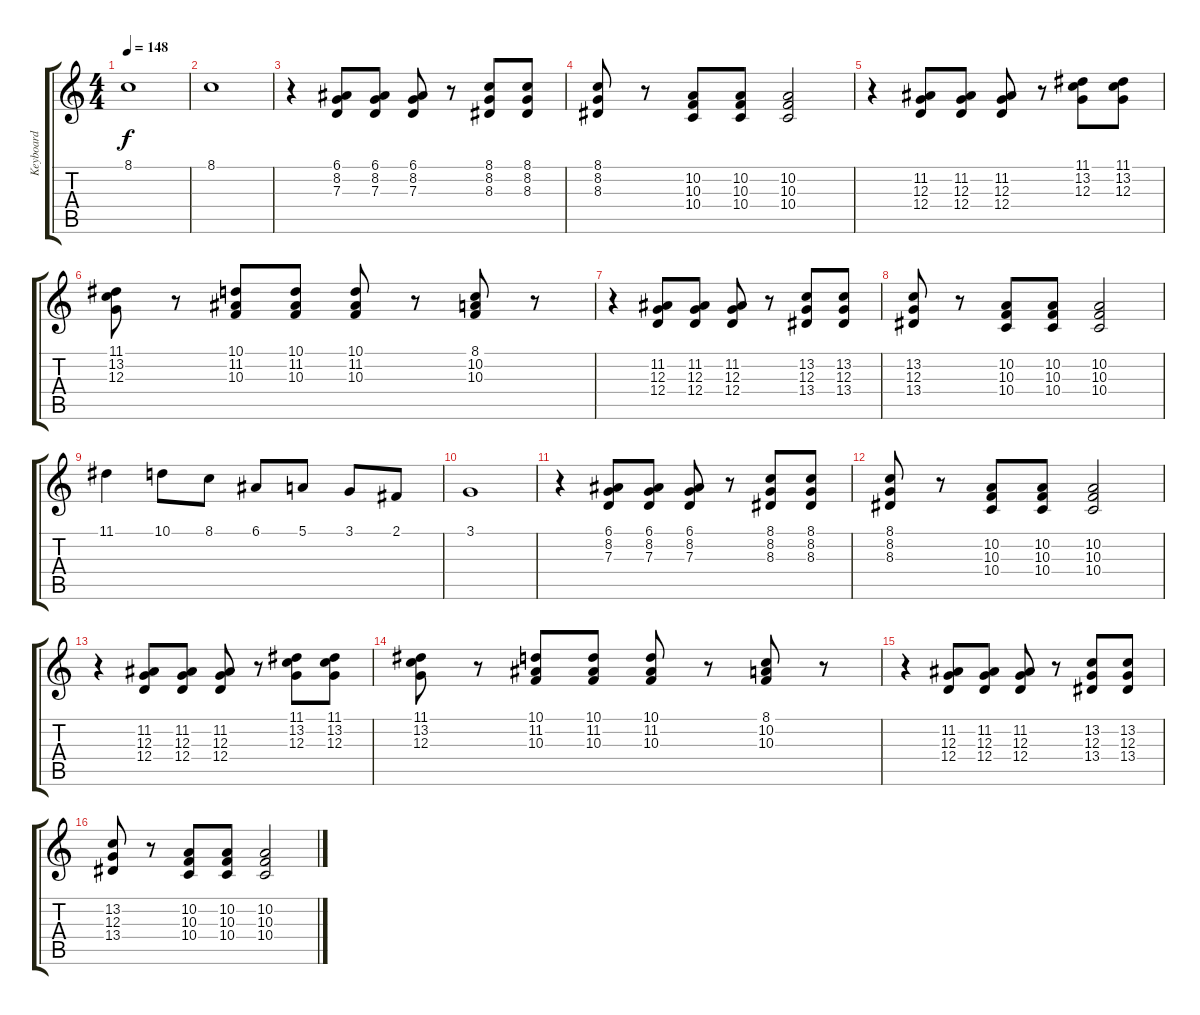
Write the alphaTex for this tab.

\track ("Keyboard" "Keyboard") {instrument stringensemble1}
\staff {score tabs}
\tuning (E4 B3 G3 D3 A2 E2) {hide}
\ts (4 4)
\tempo 148
\clef g2
\ks c
8.1.1{dy f} |
8.1.1 |
r.4{volume 16 instrument stringensemble1} (6.1 8.2 7.3).8 (6.1 8.2 7.3).8 (6.1 8.2 7.3).8 r.8 (8.1 8.2 8.3).8 (8.1 8.2 8.3).8 |
(8.1 8.2 8.3).8 r.8 (10.2 10.3 10.4).8 (10.2 10.3 10.4).8 (10.2 10.3 10.4).2 |
r.4 (11.2 12.3 12.4).8 (11.2 12.3 12.4).8 (11.2 12.3 12.4).8 r.8 (11.1 13.2 12.3).8 (11.1 13.2 12.3).8 |
(11.1 13.2 12.3).8 r.8 (10.1 11.2 10.3).8 (10.1 11.2 10.3).8 (10.1 11.2 10.3).8 r.8 (8.1 10.2 10.3).8 r.8 |
r.4 (11.2 12.3 12.4).8 (11.2 12.3 12.4).8 (11.2 12.3 12.4).8 r.8 (13.2 12.3 13.4).8 (13.2 12.3 13.4).8 |
(13.2 12.3 13.4).8 r.8 (10.2 10.3 10.4).8 (10.2 10.3 10.4).8 (10.2 10.3 10.4).2 |
11.1.4 10.1.8 8.1.8 6.1.8 5.1.8 3.1.8 2.1.8 |
3.1.1 |
r.4{volume 16 instrument stringensemble1} (6.1 8.2 7.3).8 (6.1 8.2 7.3).8 (6.1 8.2 7.3).8 r.8 (8.1 8.2 8.3).8 (8.1 8.2 8.3).8 |
(8.1 8.2 8.3).8 r.8 (10.2 10.3 10.4).8 (10.2 10.3 10.4).8 (10.2 10.3 10.4).2 |
r.4 (11.2 12.3 12.4).8 (11.2 12.3 12.4).8 (11.2 12.3 12.4).8 r.8 (11.1 13.2 12.3).8 (11.1 13.2 12.3).8 |
(11.1 13.2 12.3).8 r.8 (10.1 11.2 10.3).8 (10.1 11.2 10.3).8 (10.1 11.2 10.3).8 r.8 (8.1 10.2 10.3).8 r.8 |
r.4 (11.2 12.3 12.4).8 (11.2 12.3 12.4).8 (11.2 12.3 12.4).8 r.8 (13.2 12.3 13.4).8 (13.2 12.3 13.4).8 |
(13.2 12.3 13.4).8 r.8 (10.2 10.3 10.4).8 (10.2 10.3 10.4).8 (10.2 10.3 10.4).2
